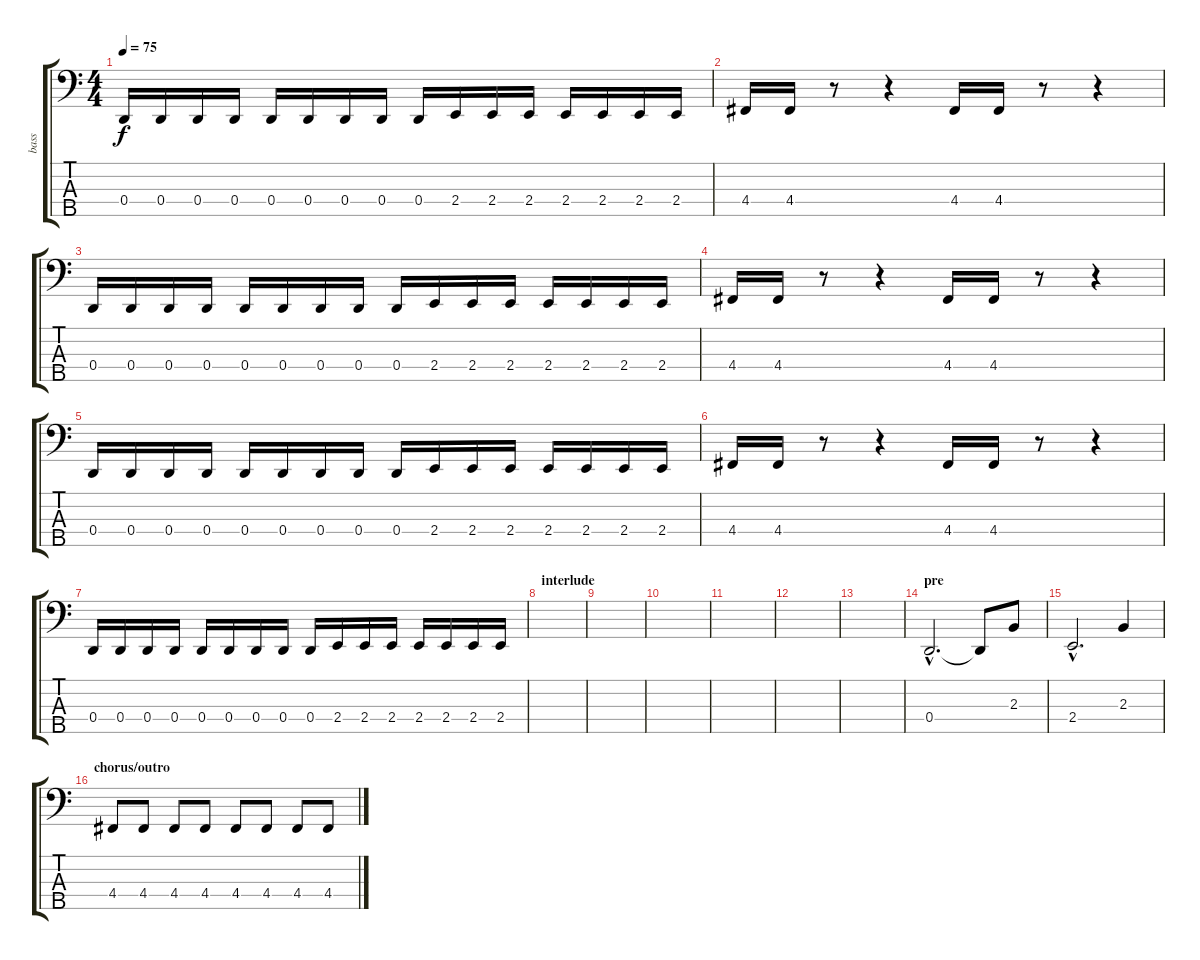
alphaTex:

\track ("bass" "bass") {instrument electricbassfinger}
\staff {score tabs}
\tuning (G2 D2 A1 D1 B0) {hide}
\ts (4 4)
\tempo 75
\clef f4
\ks c
0.4.16{dy f} 0.4.16 0.4.16 0.4.16 0.4.16 0.4.16 0.4.16 0.4.16 0.4.16 2.4.16 2.4.16 2.4.16 2.4.16 2.4.16 2.4.16 2.4.16 |
4.4.16 4.4.16 r.8 r.4 4.4.16 4.4.16 r.8 r.4 |
0.4.16 0.4.16 0.4.16 0.4.16 0.4.16 0.4.16 0.4.16 0.4.16 0.4.16 2.4.16 2.4.16 2.4.16 2.4.16 2.4.16 2.4.16 2.4.16 |
4.4.16 4.4.16 r.8 r.4 4.4.16 4.4.16 r.8 r.4 |
0.4.16 0.4.16 0.4.16 0.4.16 0.4.16 0.4.16 0.4.16 0.4.16 0.4.16 2.4.16 2.4.16 2.4.16 2.4.16 2.4.16 2.4.16 2.4.16 |
4.4.16 4.4.16 r.8 r.4 4.4.16 4.4.16 r.8 r.4 |
0.4.16 0.4.16 0.4.16 0.4.16 0.4.16 0.4.16 0.4.16 0.4.16 0.4.16 2.4.16 2.4.16 2.4.16 2.4.16 2.4.16 2.4.16 2.4.16 |
\section ("" "interlude")
|
|
|
|
|
|
\section ("" "pre")
0.4{hac}.2{d} 0.4{t}.8 2.3.8 |
2.4{hac}.2{d} 2.3.4 |
\section ("" "chorus/outro")
4.4.8 4.4.8 4.4.8 4.4.8 4.4.8 4.4.8 4.4.8 4.4.8
